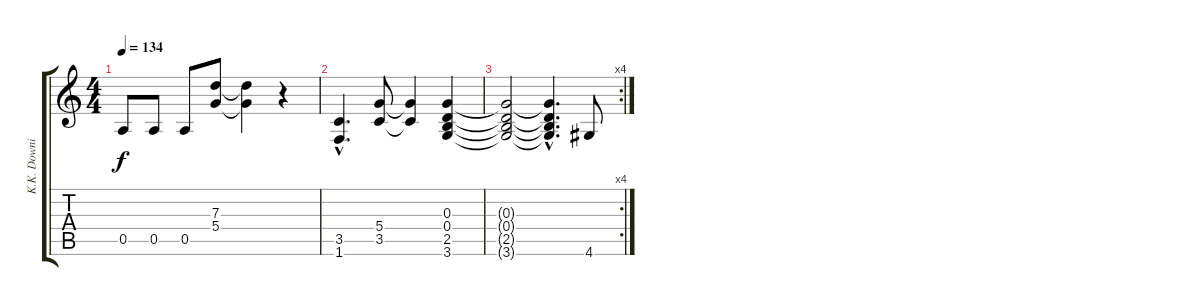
\track ("K.K. Downing" "K.K. Downi") {instrument distortionguitar}
\staff {score tabs}
\tuning (E4 B3 G3 D3 A2 E2) {hide}
\ts (4 4)
\tempo 134
\clef g2
\ks c
0.5.8{dy f} 0.5.8 0.5.8 (7.3 5.4).8 (7.3{t} 5.4{t}).4 r.4 |
(3.5{hac} 1.6{hac}).4{d} (5.4 3.5).8 (5.4{t} 3.5{t}).4 (0.3 0.4 2.5 3.6).4 |
\rc 4
(0.3{t} 0.4{t} 2.5{t} 3.6{t}).2 (0.3{hac t} 0.4{hac t} 2.5{hac t} 3.6{hac t}).4{d} 4.6.8
